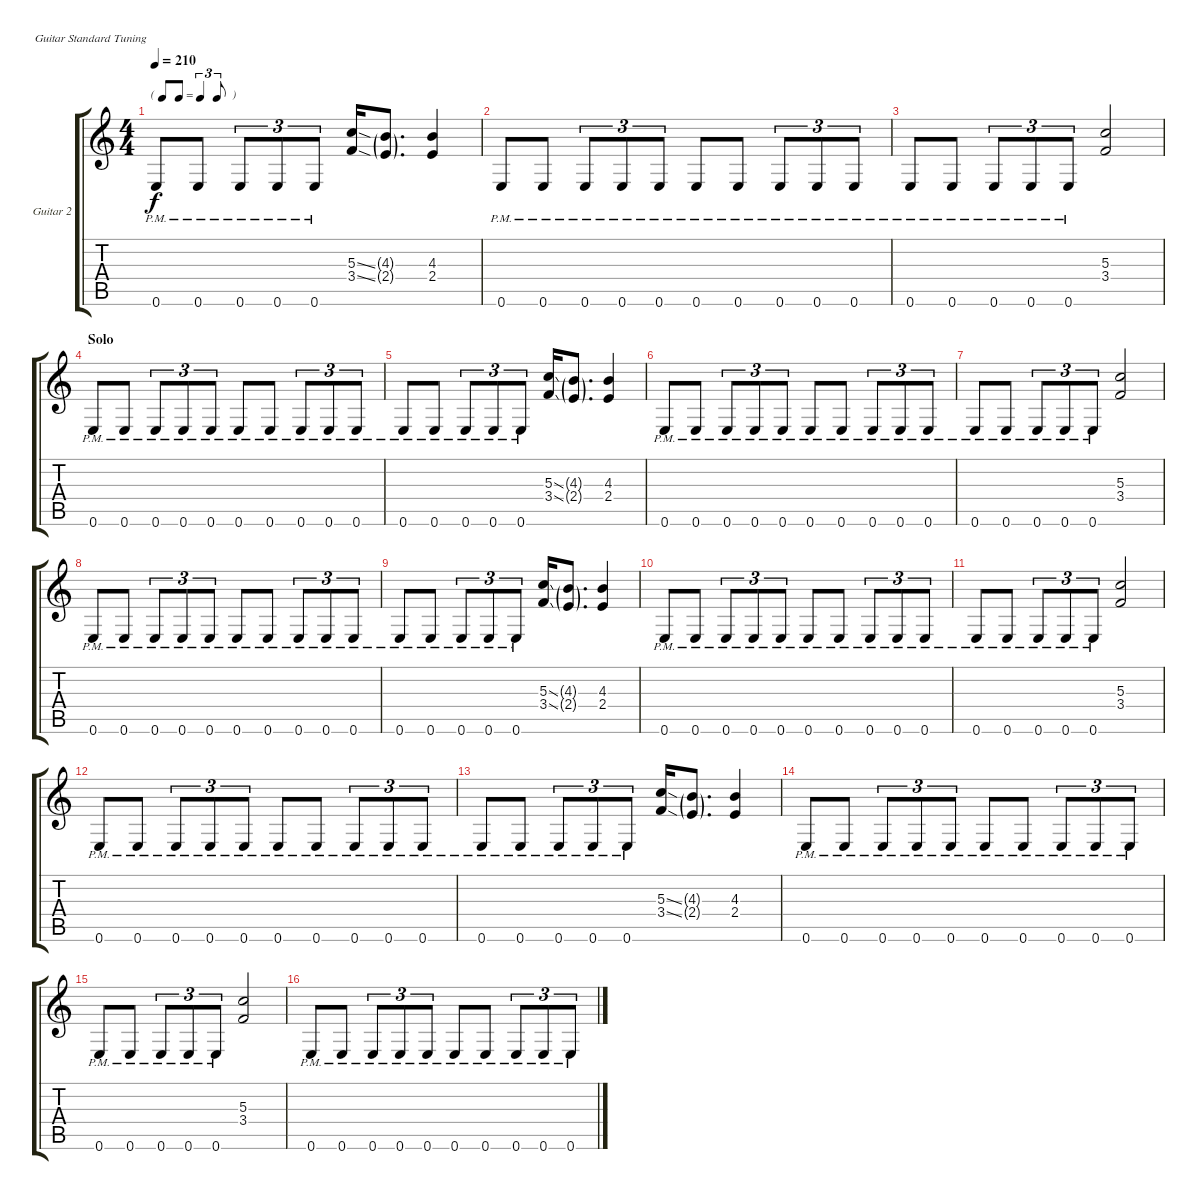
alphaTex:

\bracketExtendMode groupsimilarinstruments
\firstSystemTrackNameOrientation horizontal
\otherSystemsTrackNameOrientation horizontal
\track ("Guitar 2" "Guitar 2") {instrument distortionguitar}
\staff {score tabs}
\tuning (E4 B3 G3 D3 A2 E2)
\ts (4 4)
\tf triplet8th
\tempo 210
\clef g2
\scale
0.333333
\ks c
0.6{pm}.8{dy f} 0.6{pm}.8 0.6{pm}.8{tu (3 2)} 0.6{pm}.8{tu (3 2)} 0.6{pm}.8{tu (3 2)} (5.3{ss} 3.4{ss}).16 (4.3{g} 2.4{g}).8{d} (4.3 2.4).4 |
\scale
0.333333 0.6{pm}.8 0.6{pm}.8 0.6{pm}.8{tu (3 2)} 0.6{pm}.8{tu (3 2)} 0.6{pm}.8{tu (3 2)} 0.6{pm}.8 0.6{pm}.8 0.6{pm}.8{tu (3 2)} 0.6{pm}.8{tu (3 2)} 0.6{pm}.8{tu (3 2)} |
\scale
0.333333 0.6{pm}.8 0.6{pm}.8 0.6{pm}.8{tu (3 2)} 0.6{pm}.8{tu (3 2)} 0.6{pm}.8{tu (3 2)} (5.3 3.4).2 |
\section ("" "Solo")
\scale
0.333333 0.6{pm}.8 0.6{pm}.8 0.6{pm}.8{tu (3 2)} 0.6{pm}.8{tu (3 2)} 0.6{pm}.8{tu (3 2)} 0.6{pm}.8 0.6{pm}.8 0.6{pm}.8{tu (3 2)} 0.6{pm}.8{tu (3 2)} 0.6{pm}.8{tu (3 2)} |
\scale
0.333333 0.6{pm}.8 0.6{pm}.8 0.6{pm}.8{tu (3 2)} 0.6{pm}.8{tu (3 2)} 0.6{pm}.8{tu (3 2)} (5.3{ss} 3.4{ss}).16 (4.3{g} 2.4{g}).8{d} (4.3 2.4).4 |
\scale
0.333333 0.6{pm}.8 0.6{pm}.8 0.6{pm}.8{tu (3 2)} 0.6{pm}.8{tu (3 2)} 0.6{pm}.8{tu (3 2)} 0.6{pm}.8 0.6{pm}.8 0.6{pm}.8{tu (3 2)} 0.6{pm}.8{tu (3 2)} 0.6{pm}.8{tu (3 2)} |
\scale
0.333333 0.6{pm}.8 0.6{pm}.8 0.6{pm}.8{tu (3 2)} 0.6{pm}.8{tu (3 2)} 0.6{pm}.8{tu (3 2)} (5.3 3.4).2 |
\scale
0.333333 0.6{pm}.8 0.6{pm}.8 0.6{pm}.8{tu (3 2)} 0.6{pm}.8{tu (3 2)} 0.6{pm}.8{tu (3 2)} 0.6{pm}.8 0.6{pm}.8 0.6{pm}.8{tu (3 2)} 0.6{pm}.8{tu (3 2)} 0.6{pm}.8{tu (3 2)} |
\scale
0.333333 0.6{pm}.8 0.6{pm}.8 0.6{pm}.8{tu (3 2)} 0.6{pm}.8{tu (3 2)} 0.6{pm}.8{tu (3 2)} (5.3{ss} 3.4{ss}).16 (4.3{g} 2.4{g}).8{d} (4.3 2.4).4 |
\scale
0.333333 0.6{pm}.8 0.6{pm}.8 0.6{pm}.8{tu (3 2)} 0.6{pm}.8{tu (3 2)} 0.6{pm}.8{tu (3 2)} 0.6{pm}.8 0.6{pm}.8 0.6{pm}.8{tu (3 2)} 0.6{pm}.8{tu (3 2)} 0.6{pm}.8{tu (3 2)} |
\scale
0.333333 0.6{pm}.8 0.6{pm}.8 0.6{pm}.8{tu (3 2)} 0.6{pm}.8{tu (3 2)} 0.6{pm}.8{tu (3 2)} (5.3 3.4).2 |
\scale
0.333333 0.6{pm}.8 0.6{pm}.8 0.6{pm}.8{tu (3 2)} 0.6{pm}.8{tu (3 2)} 0.6{pm}.8{tu (3 2)} 0.6{pm}.8 0.6{pm}.8 0.6{pm}.8{tu (3 2)} 0.6{pm}.8{tu (3 2)} 0.6{pm}.8{tu (3 2)} |
\scale
0.333333 0.6{pm}.8 0.6{pm}.8 0.6{pm}.8{tu (3 2)} 0.6{pm}.8{tu (3 2)} 0.6{pm}.8{tu (3 2)} (5.3{ss} 3.4{ss}).16 (4.3{g} 2.4{g}).8{d} (4.3 2.4).4 |
\scale
0.333333 0.6{pm}.8 0.6{pm}.8 0.6{pm}.8{tu (3 2)} 0.6{pm}.8{tu (3 2)} 0.6{pm}.8{tu (3 2)} 0.6{pm}.8 0.6{pm}.8 0.6{pm}.8{tu (3 2)} 0.6{pm}.8{tu (3 2)} 0.6{pm}.8{tu (3 2)} |
\scale
0.333333 0.6{pm}.8 0.6{pm}.8 0.6{pm}.8{tu (3 2)} 0.6{pm}.8{tu (3 2)} 0.6{pm}.8{tu (3 2)} (5.3 3.4).2 |
\scale
0.333333 0.6{pm}.8 0.6{pm}.8 0.6{pm}.8{tu (3 2)} 0.6{pm}.8{tu (3 2)} 0.6{pm}.8{tu (3 2)} 0.6{pm}.8 0.6{pm}.8 0.6{pm}.8{tu (3 2)} 0.6{pm}.8{tu (3 2)} 0.6{pm}.8{tu (3 2)}
